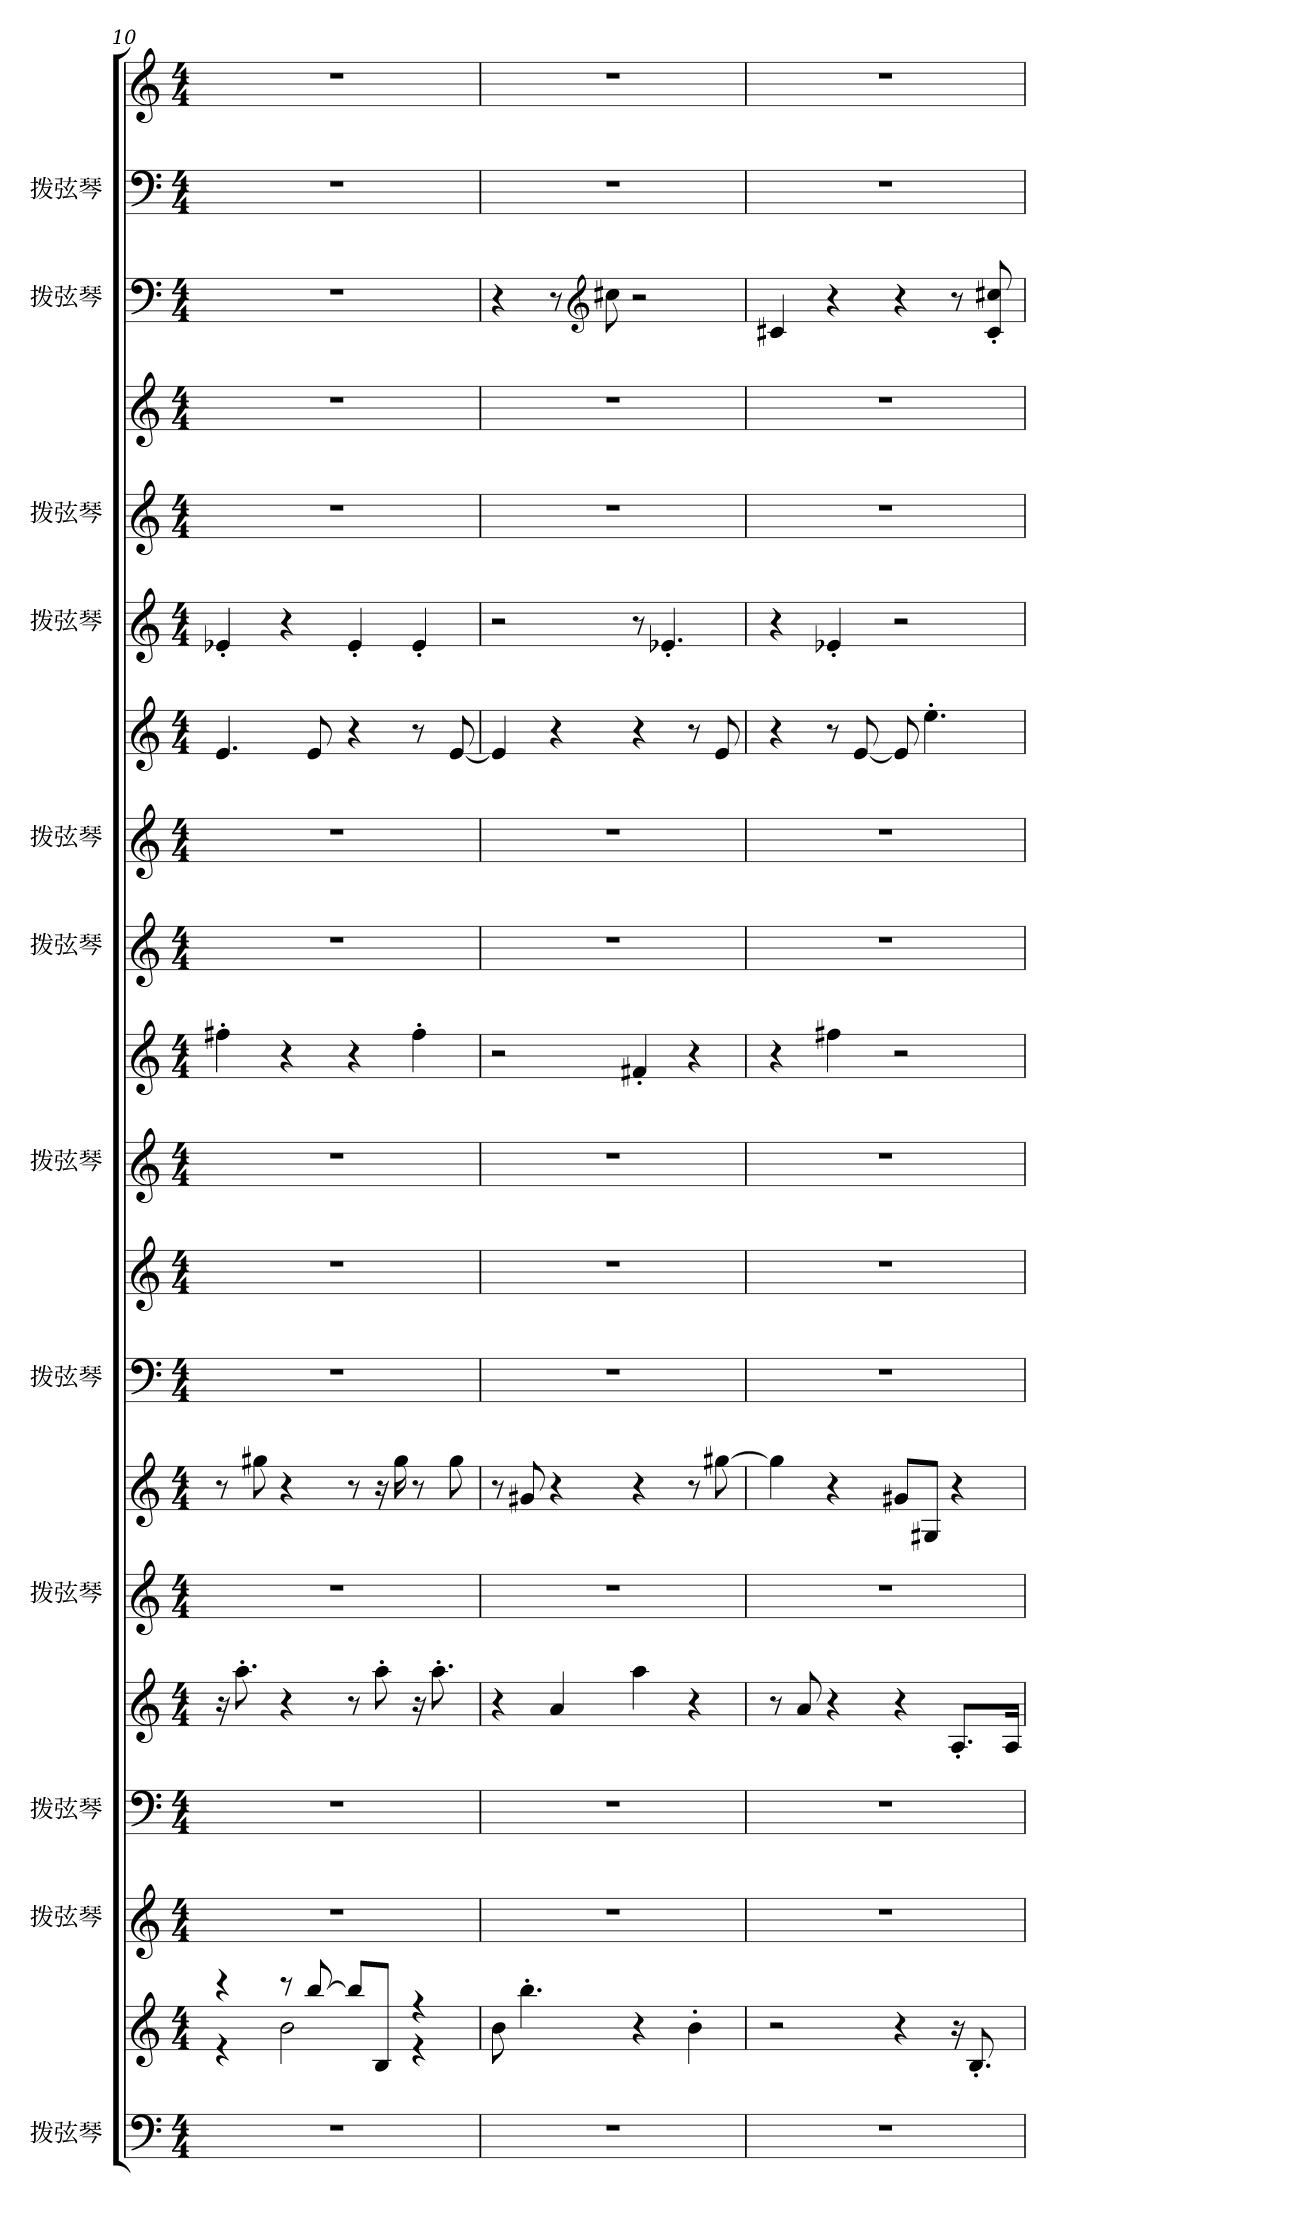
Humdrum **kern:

**kern	**kern	**kern	**kern	**kern	**kern	**kern	**kern	**kern	**kern	**kern	**kern	**kern	**kern	**kern	**kern	**kern	**kern	**kern	**kern
*part12	*part12	*part11	*part10	*part10	*part9	*part9	*part8	*part8	*part7	*part7	*part6	*part5	*part5	*part4	*part3	*part3	*part2	*part1	*part1
*staff20	*staff19	*staff18	*staff17	*staff16	*staff15	*staff14	*staff13	*staff12	*staff11	*staff10	*staff9	*staff8	*staff7	*staff6	*staff5	*staff4	*staff3	*staff2	*staff1
*I"拨弦琴	*	*I"拨弦琴	*I"拨弦琴	*	*I"拨弦琴	*	*I"拨弦琴	*	*I"拨弦琴	*	*I"拨弦琴	*I"拨弦琴	*	*I"拨弦琴	*I"拨弦琴	*	*I"拨弦琴	*I"拨弦琴	*
!!LO:PB:g=z
*clefF4	*clefG2	*clefG2	*clefF4	*clefG2	*clefG2	*clefG2	*clefF4	*clefG2	*clefG2	*clefG2	*clefG2	*clefG2	*clefG2	*clefG2	*clefG2	*clefG2	*clefF4	*clefF4	*clefG2
*k[]	*k[]	*k[]	*k[]	*k[]	*k[]	*k[]	*k[]	*k[]	*k[]	*k[]	*k[]	*k[]	*k[]	*k[]	*k[]	*k[]	*k[]	*k[]	*k[]
*M4/4	*M4/4	*M4/4	*M4/4	*M4/4	*M4/4	*M4/4	*M4/4	*M4/4	*M4/4	*M4/4	*M4/4	*M4/4	*M4/4	*M4/4	*M4/4	*M4/4	*M4/4	*M4/4	*M4/4
=10	=10	=10	=10	=10	=10	=10	=10	=10	=10	=10	=10	=10	=10	=10	=10	=10	=10	=10	=10
*	*^	*	*	*	*	*	*	*	*	*	*	*	*	*	*	*	*	*	*
1r	4r	4r	1r	1r	16r	1r	8r	1r	1r	1r	4ff#X'\	1r	1r	4.e/	4e-X'/	1r	1r	1r	1r	1r
.	.	.	.	.	8.aa'\	.	.	.	.	.	.	.	.	.	.	.	.	.	.	.
.	.	.	.	.	.	.	8gg#X\	.	.	.	.	.	.	.	.	.	.	.	.	.
.	8r	2b\	.	.	4r	.	4r	.	.	.	4r	.	.	.	4r	.	.	.	.	.
.	[8bb/	.	.	.	.	.	.	.	.	.	.	.	.	8e/	.	.	.	.	.	.
.	8bb/L]	.	.	.	8r	.	8r	.	.	.	4r	.	.	4r	4e-'/	.	.	.	.	.
.	8B/J	.	.	.	8aa'\	.	16r	.	.	.	.	.	.	.	.	.	.	.	.	.
.	.	.	.	.	.	.	16gg#\	.	.	.	.	.	.	.	.	.	.	.	.	.
.	4r	4r	.	.	16r	.	8r	.	.	.	4ff#'\	.	.	8r	4e-'/	.	.	.	.	.
.	.	.	.	.	8.aa'\	.	.	.	.	.	.	.	.	.	.	.	.	.	.	.
.	.	.	.	.	.	.	8gg#\	.	.	.	.	.	.	[8e/	.	.	.	.	.	.
*	*v	*v	*	*	*	*	*	*	*	*	*	*	*	*	*	*	*	*	*	*
=11	=11	=11	=11	=11	=11	=11	=11	=11	=11	=11	=11	=11	=11	=11	=11	=11	=11	=11	=11
1r	8b\	1r	1r	4r	1r	8r	1r	1r	1r	2r	1r	1r	4e/]	2r	1r	1r	4r	1r	1r
.	4.bb'\	.	.	.	.	8g#X/	.	.	.	.	.	.	.	.	.	.	.	.	.
.	.	.	.	4a/	.	4r	.	.	.	.	.	.	4r	.	.	.	8r	.	.
*	*	*	*	*	*	*	*	*	*	*	*	*	*	*	*	*	*clefG2	*	*
.	.	.	.	.	.	.	.	.	.	.	.	.	.	.	.	.	8cc#X\	.	.
.	4r	.	.	4aa\	.	4r	.	.	.	4f#X'/	.	.	4r	8r	.	.	2r	.	.
.	.	.	.	.	.	.	.	.	.	.	.	.	.	4.e-X'/	.	.	.	.	.
.	4b'\	.	.	4r	.	8r	.	.	.	4r	.	.	8r	.	.	.	.	.	.
.	.	.	.	.	.	[8gg#X\	.	.	.	.	.	.	8e/	.	.	.	.	.	.
=12	=12	=12	=12	=12	=12	=12	=12	=12	=12	=12	=12	=12	=12	=12	=12	=12	=12	=12	=12
1r	2r	1r	1r	8r	1r	4gg#\]	1r	1r	1r	4r	1r	1r	4r	4r	1r	1r	4c#X/	1r	1r
.	.	.	.	8a/	.	.	.	.	.	.	.	.	.	.	.	.	.	.	.
.	.	.	.	4r	.	4r	.	.	.	4ff#X\	.	.	8r	4e-X'/	.	.	4r	.	.
.	.	.	.	.	.	.	.	.	.	.	.	.	[8e/	.	.	.	.	.	.
.	4r	.	.	4r	.	8g#X/L	.	.	.	2r	.	.	8e/]	2r	.	.	4r	.	.
.	.	.	.	.	.	8G#X/J	.	.	.	.	.	.	4.ee'\	.	.	.	.	.	.
.	16r	.	.	8.A'/L	.	4r	.	.	.	.	.	.	.	.	.	.	8r	.	.
.	8.B'/	.	.	.	.	.	.	.	.	.	.	.	.	.	.	.	.	.	.
.	.	.	.	.	.	.	.	.	.	.	.	.	.	.	.	.	8c#/' 8cc#X/'	.	.
.	.	.	.	16A/Jk	.	.	.	.	.	.	.	.	.	.	.	.	.	.	.
=	=	=	=	=	=	=	=	=	=	=	=	=	=	=	=	=	=	=	=
*-	*-	*-	*-	*-	*-	*-	*-	*-	*-	*-	*-	*-	*-	*-	*-	*-	*-	*-	*-
